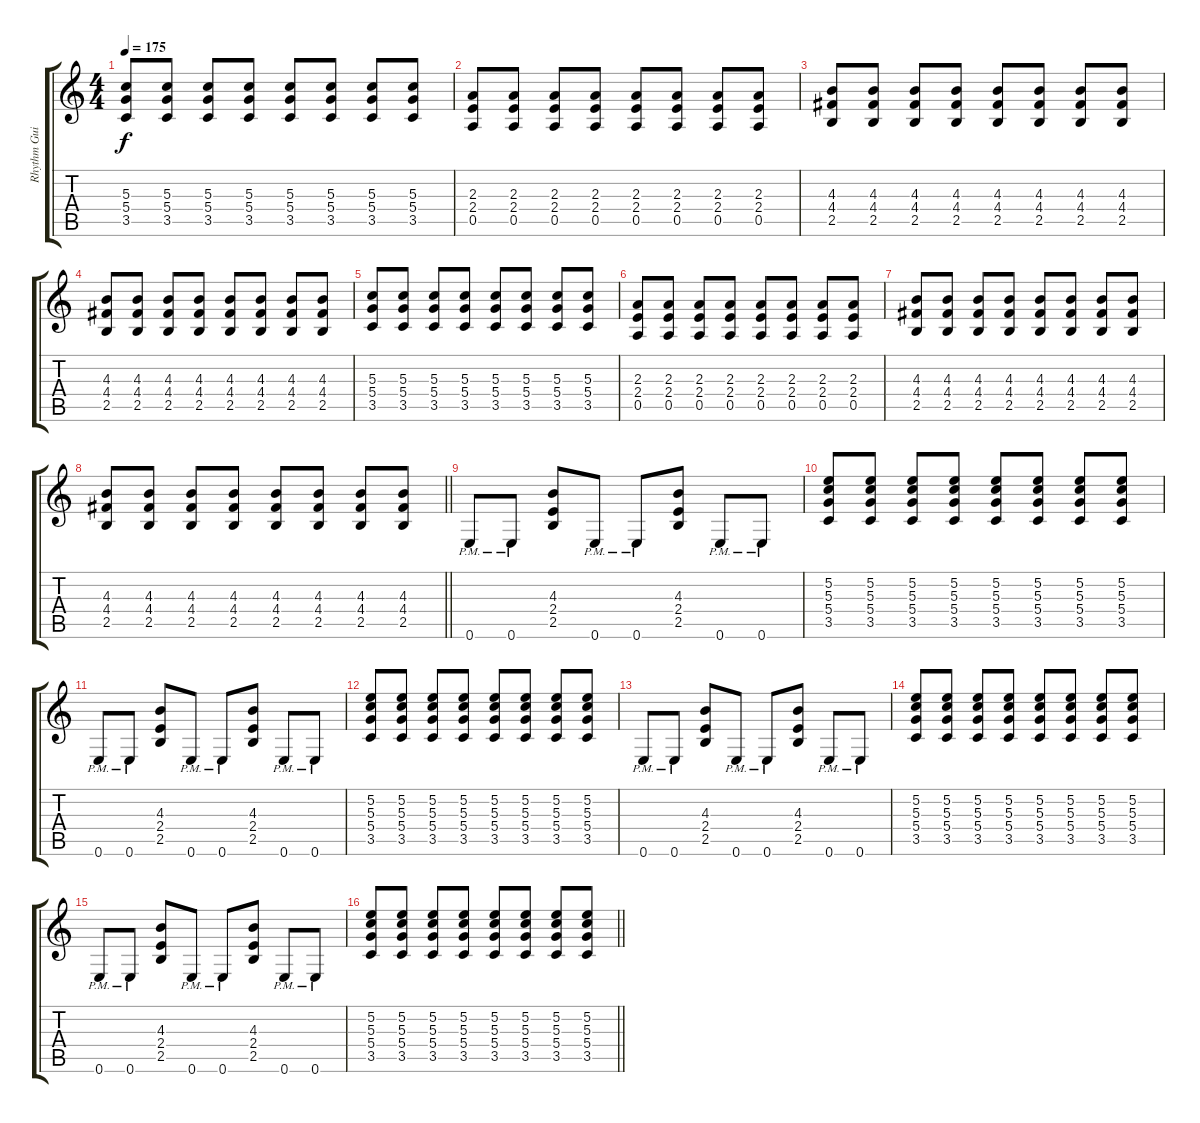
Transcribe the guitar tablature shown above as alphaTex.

\track ("Rhythm Guitar" "Rhythm Gui") {instrument overdrivenguitar}
\staff {score tabs}
\tuning (E4 B3 G3 D3 A2 E2) {hide}
\ts (4 4)
\tempo 175
\clef g2
\ks c
(5.3 5.4 3.5).8{dy f} (5.3 5.4 3.5).8 (5.3 5.4 3.5).8 (5.3 5.4 3.5).8 (5.3 5.4 3.5).8 (5.3 5.4 3.5).8 (5.3 5.4 3.5).8 (5.3 5.4 3.5).8 |
(2.3 2.4 0.5).8 (2.3 2.4 0.5).8 (2.3 2.4 0.5).8 (2.3 2.4 0.5).8 (2.3 2.4 0.5).8 (2.3 2.4 0.5).8 (2.3 2.4 0.5).8 (2.3 2.4 0.5).8 |
(4.3 4.4 2.5).8 (4.3 4.4 2.5).8 (4.3 4.4 2.5).8 (4.3 4.4 2.5).8 (4.3 4.4 2.5).8 (4.3 4.4 2.5).8 (4.3 4.4 2.5).8 (4.3 4.4 2.5).8 |
(4.3 4.4 2.5).8 (4.3 4.4 2.5).8 (4.3 4.4 2.5).8 (4.3 4.4 2.5).8 (4.3 4.4 2.5).8 (4.3 4.4 2.5).8 (4.3 4.4 2.5).8 (4.3 4.4 2.5).8 |
(5.3 5.4 3.5).8 (5.3 5.4 3.5).8 (5.3 5.4 3.5).8 (5.3 5.4 3.5).8 (5.3 5.4 3.5).8 (5.3 5.4 3.5).8 (5.3 5.4 3.5).8 (5.3 5.4 3.5).8 |
(2.3 2.4 0.5).8 (2.3 2.4 0.5).8 (2.3 2.4 0.5).8 (2.3 2.4 0.5).8 (2.3 2.4 0.5).8 (2.3 2.4 0.5).8 (2.3 2.4 0.5).8 (2.3 2.4 0.5).8 |
(4.3 4.4 2.5).8 (4.3 4.4 2.5).8 (4.3 4.4 2.5).8 (4.3 4.4 2.5).8 (4.3 4.4 2.5).8 (4.3 4.4 2.5).8 (4.3 4.4 2.5).8 (4.3 4.4 2.5).8 |
\barLineRight lightlight
(4.3 4.4 2.5).8 (4.3 4.4 2.5).8 (4.3 4.4 2.5).8 (4.3 4.4 2.5).8 (4.3 4.4 2.5).8 (4.3 4.4 2.5).8 (4.3 4.4 2.5).8 (4.3 4.4 2.5).8 |
0.6{pm}.8 0.6{pm}.8 (4.3 2.4 2.5).8 0.6{pm}.8 0.6{pm}.8 (4.3 2.4 2.5).8 0.6{pm}.8 0.6{pm}.8 |
(5.2 5.3 5.4 3.5).8 (5.2 5.3 5.4 3.5).8 (5.2 5.3 5.4 3.5).8 (5.2 5.3 5.4 3.5).8 (5.2 5.3 5.4 3.5).8 (5.2 5.3 5.4 3.5).8 (5.2 5.3 5.4 3.5).8 (5.2 5.3 5.4 3.5).8 |
0.6{pm}.8 0.6{pm}.8 (4.3 2.4 2.5).8 0.6{pm}.8 0.6{pm}.8 (4.3 2.4 2.5).8 0.6{pm}.8 0.6{pm}.8 |
(5.2 5.3 5.4 3.5).8 (5.2 5.3 5.4 3.5).8 (5.2 5.3 5.4 3.5).8 (5.2 5.3 5.4 3.5).8 (5.2 5.3 5.4 3.5).8 (5.2 5.3 5.4 3.5).8 (5.2 5.3 5.4 3.5).8 (5.2 5.3 5.4 3.5).8 |
0.6{pm}.8 0.6{pm}.8 (4.3 2.4 2.5).8 0.6{pm}.8 0.6{pm}.8 (4.3 2.4 2.5).8 0.6{pm}.8 0.6{pm}.8 |
(5.2 5.3 5.4 3.5).8 (5.2 5.3 5.4 3.5).8 (5.2 5.3 5.4 3.5).8 (5.2 5.3 5.4 3.5).8 (5.2 5.3 5.4 3.5).8 (5.2 5.3 5.4 3.5).8 (5.2 5.3 5.4 3.5).8 (5.2 5.3 5.4 3.5).8 |
0.6{pm}.8 0.6{pm}.8 (4.3 2.4 2.5).8 0.6{pm}.8 0.6{pm}.8 (4.3 2.4 2.5).8 0.6{pm}.8 0.6{pm}.8 |
\barLineRight lightlight
(5.2 5.3 5.4 3.5).8 (5.2 5.3 5.4 3.5).8 (5.2 5.3 5.4 3.5).8 (5.2 5.3 5.4 3.5).8 (5.2 5.3 5.4 3.5).8 (5.2 5.3 5.4 3.5).8 (5.2 5.3 5.4 3.5).8 (5.2 5.3 5.4 3.5).8
